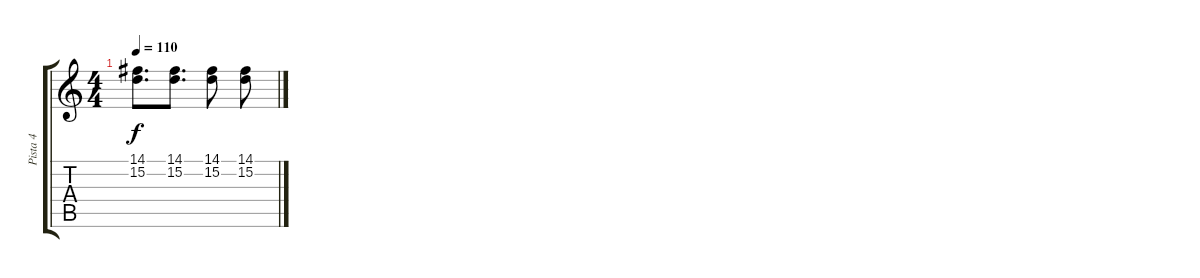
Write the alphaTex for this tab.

\track ("Pista 4" "Pista 4") {instrument accordion}
\staff {score tabs}
\tuning (E4 B3 G3 D3 A2 E2) {hide}
\ts (4 4)
\tempo 110
\clef g2
\ks c
(14.1 15.2).8{d dy f} (14.1 15.2).8{d} (14.1 15.2).8 (14.1 15.2).8
